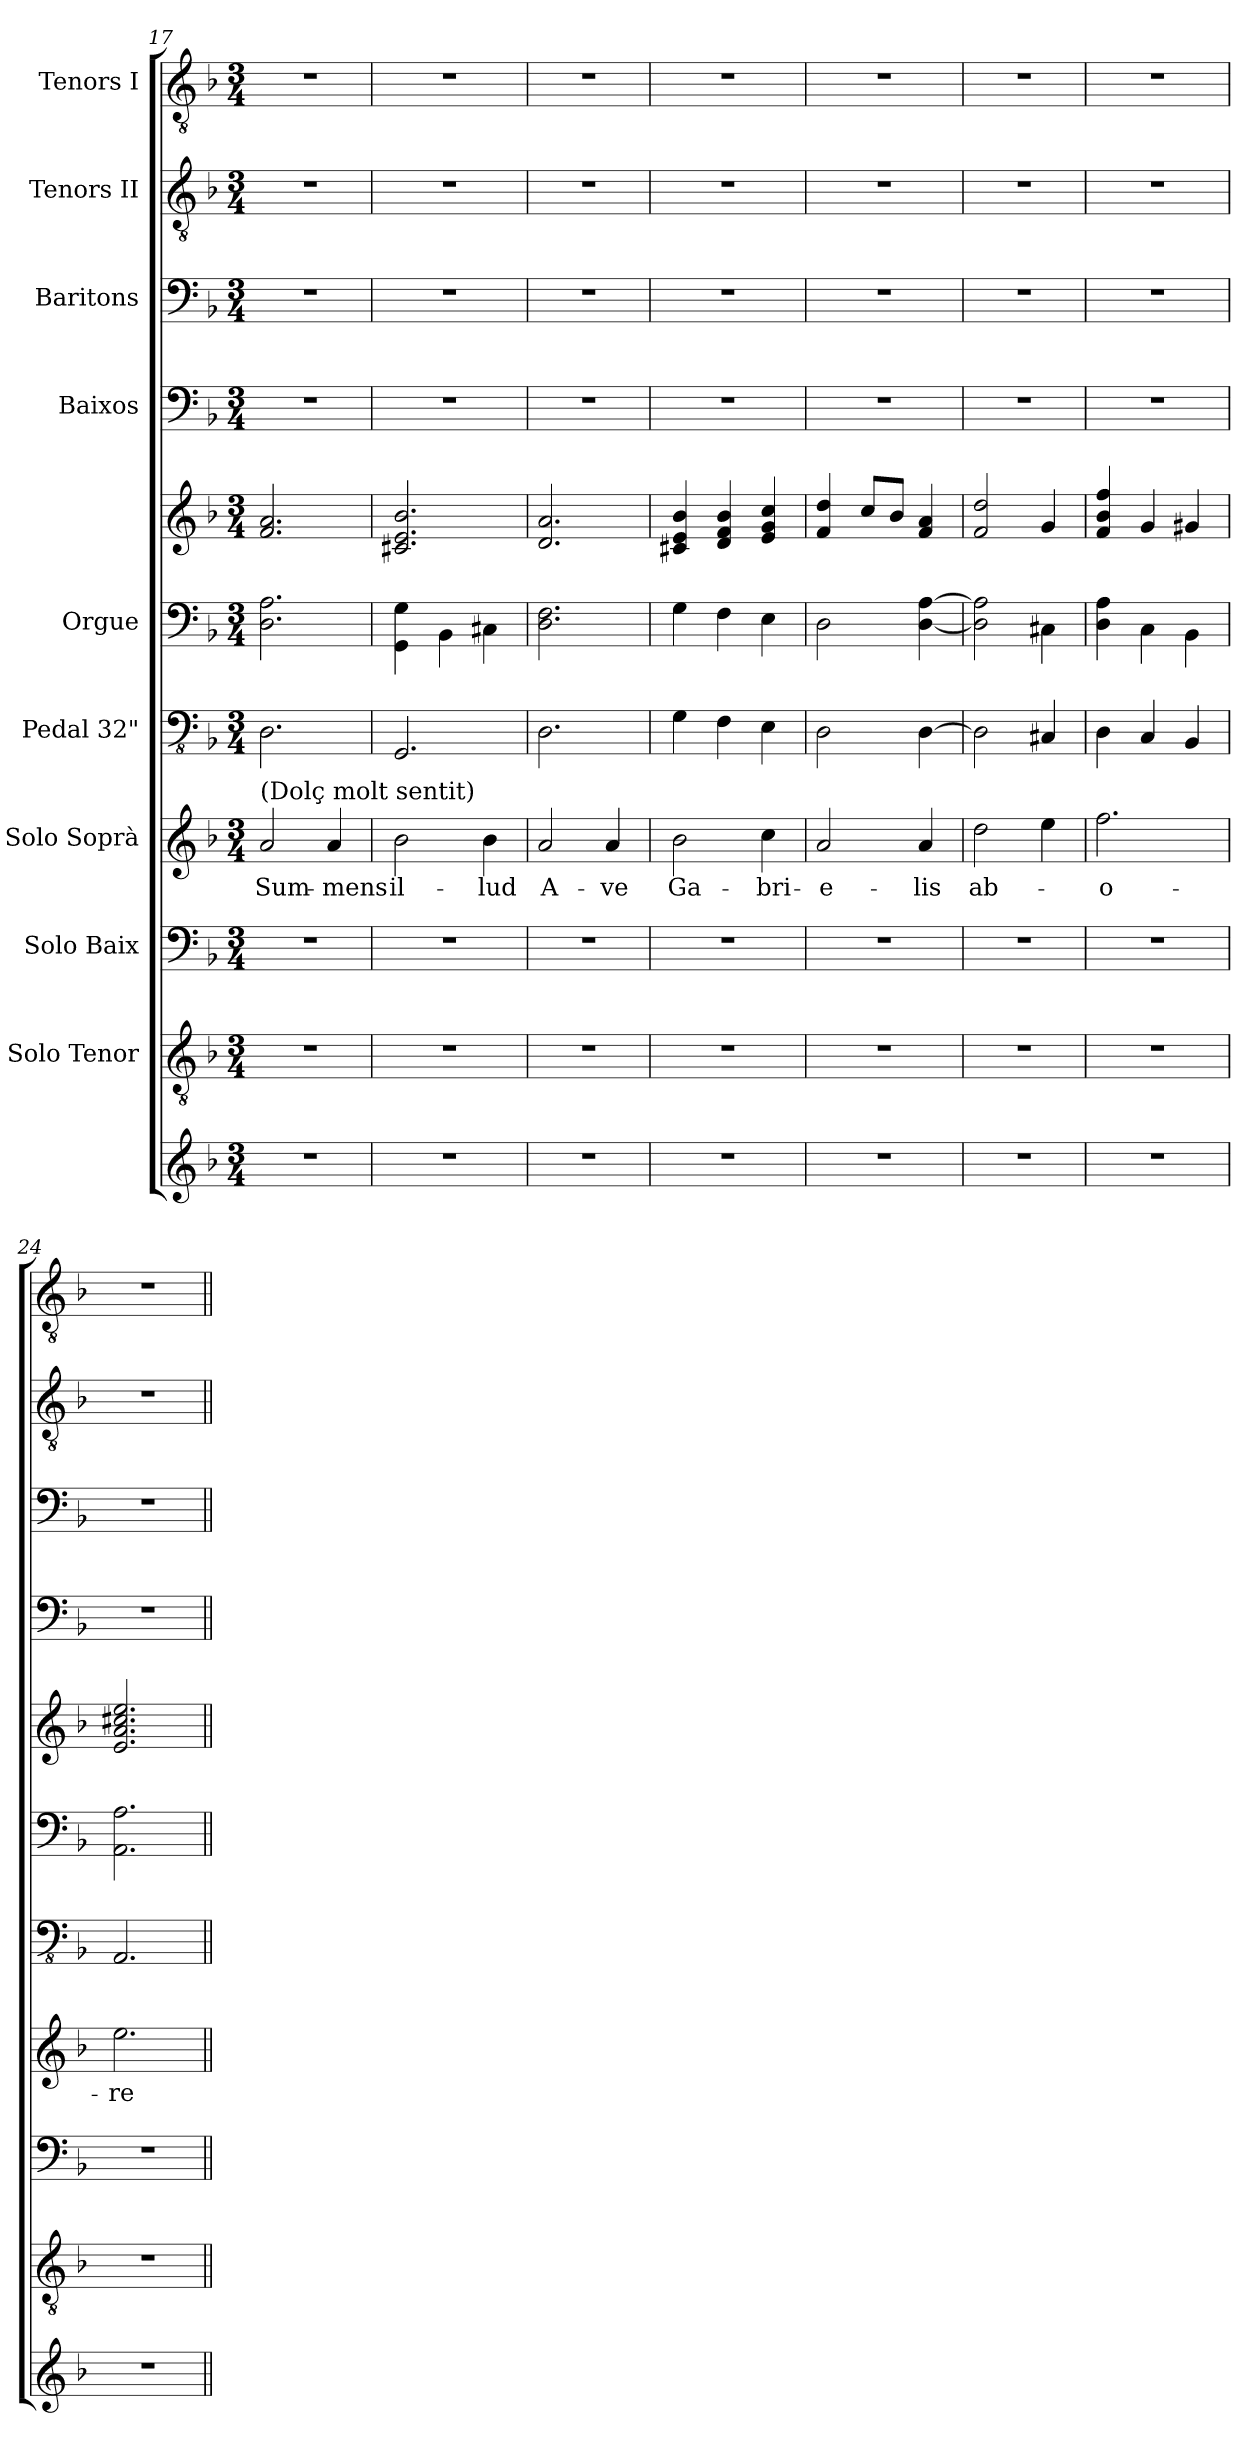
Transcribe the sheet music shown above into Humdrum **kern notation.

**kern	**kern	**kern	**kern	**text	**kern	**kern	**kern	**kern	**kern	**kern	**kern
*part10	*part9	*part8	*part7	*part7	*part6	*part5	*part5	*part4	*part3	*part2	*part1
*staff11	*staff10	*staff9	*staff8	*staff8	*staff7	*staff6	*staff5	*staff4	*staff3	*staff2	*staff1
*	*I"Solo Tenor	*I"Solo Baix	*I"Solo Soprà	*	*I"Pedal 32"	*I"Orgue	*	*I"Baixos	*I"Baritons	*I"Tenors II	*I"Tenors I
*clefG2	*clefGv2	*clefF4	*clefG2	*	*clefFv4	*clefF4	*clefG2	*clefF4	*clefF4	*clefGv2	*clefGv2
*k[b-]	*k[b-]	*k[b-]	*k[b-]	*	*k[b-]	*k[b-]	*k[b-]	*k[b-]	*k[b-]	*k[b-]	*k[b-]
*F:	*F:	*F:	*F:	*	*F:	*F:	*F:	*F:	*F:	*F:	*F:
*M3/4	*M3/4	*M3/4	*M3/4	*	*M3/4	*M3/4	*M3/4	*M3/4	*M3/4	*M3/4	*M3/4
*MM130	*MM130	*MM130	*MM130	*	*MM130	*MM130	*MM130	*MM130	*MM130	*MM130	*MM130
=17	=17	=17	=17	=17	=17	=17	=17	=17	=17	=17	=17
!	!	!	!LO:TX:a:t=(Dolç molt sentit)	!	!	!	!	!	!	!	!
2.r	2.r	2.r	2a/	Sum-	2.DD\	2.D\ 2.A\	2.f/ 2.a/	2.r	2.r	2.r	2.r
.	.	.	4a/	-mens	.	.	.	.	.	.	.
=18	=18	=18	=18	=18	=18	=18	=18	=18	=18	=18	=18
2.r	2.r	2.r	2b-\	il-	2.GGG/	4GG\ 4G\	2.c#X/ 2.e/ 2.b-/	2.r	2.r	2.r	2.r
.	.	.	.	.	.	4BB-\	.	.	.	.	.
.	.	.	4b-\	-lud	.	4C#X\	.	.	.	.	.
=19	=19	=19	=19	=19	=19	=19	=19	=19	=19	=19	=19
2.r	2.r	2.r	2a/	A-	2.DD\	2.D\ 2.F\	2.d/ 2.a/	2.r	2.r	2.r	2.r
.	.	.	4a/	-ve	.	.	.	.	.	.	.
=20	=20	=20	=20	=20	=20	=20	=20	=20	=20	=20	=20
2.r	2.r	2.r	2b-\	Ga-	4GG\	4G\	4c#X/ 4e/ 4b-/	2.r	2.r	2.r	2.r
.	.	.	.	.	4FF\	4F\	4d/ 4f/ 4b-/	.	.	.	.
.	.	.	4cc\	-bri-	4EE\	4E\	4e/ 4g/ 4cc/	.	.	.	.
=21	=21	=21	=21	=21	=21	=21	=21	=21	=21	=21	=21
2.r	2.r	2.r	2a/	-e-	2DD\	2D\	4f/ 4dd/	2.r	2.r	2.r	2.r
.	.	.	.	.	.	.	8cc/L	.	.	.	.
.	.	.	.	.	.	.	8b-/J	.	.	.	.
.	.	.	4a/	-lis	[4DD\	[4D\ [4A\	4f/ 4a/	.	.	.	.
=22	=22	=22	=22	=22	=22	=22	=22	=22	=22	=22	=22
2.r	2.r	2.r	2dd\	ab-	2DD\]	2D\] 2A\]	2f/ 2dd/	2.r	2.r	2.r	2.r
.	.	.	4ee\	.	4CC#X/	4C#X\	4g/	.	.	.	.
=23	=23	=23	=23	=23	=23	=23	=23	=23	=23	=23	=23
2.r	2.r	2.r	2.ff\	-o-	4DD\	4D\ 4A\	4f/ 4b-/ 4ff/	2.r	2.r	2.r	2.r
.	.	.	.	.	4CC/	4C\	4g/	.	.	.	.
.	.	.	.	.	4BBB-/	4BB-\	4g#X/	.	.	.	.
=24	=24	=24	=24	=24	=24	=24	=24	=24	=24	=24	=24
2.r	2.r	2.r	2.ee\	-re	2.AAA/	2.AA\ 2.A\	2.e/ 2.a/ 2.cc#X/ 2.ee/	2.r	2.r	2.r	2.r
=||	=||	=||	=||	=||	=||	=||	=||	=||	=||	=||	=||
*-	*-	*-	*-	*-	*-	*-	*-	*-	*-	*-	*-
